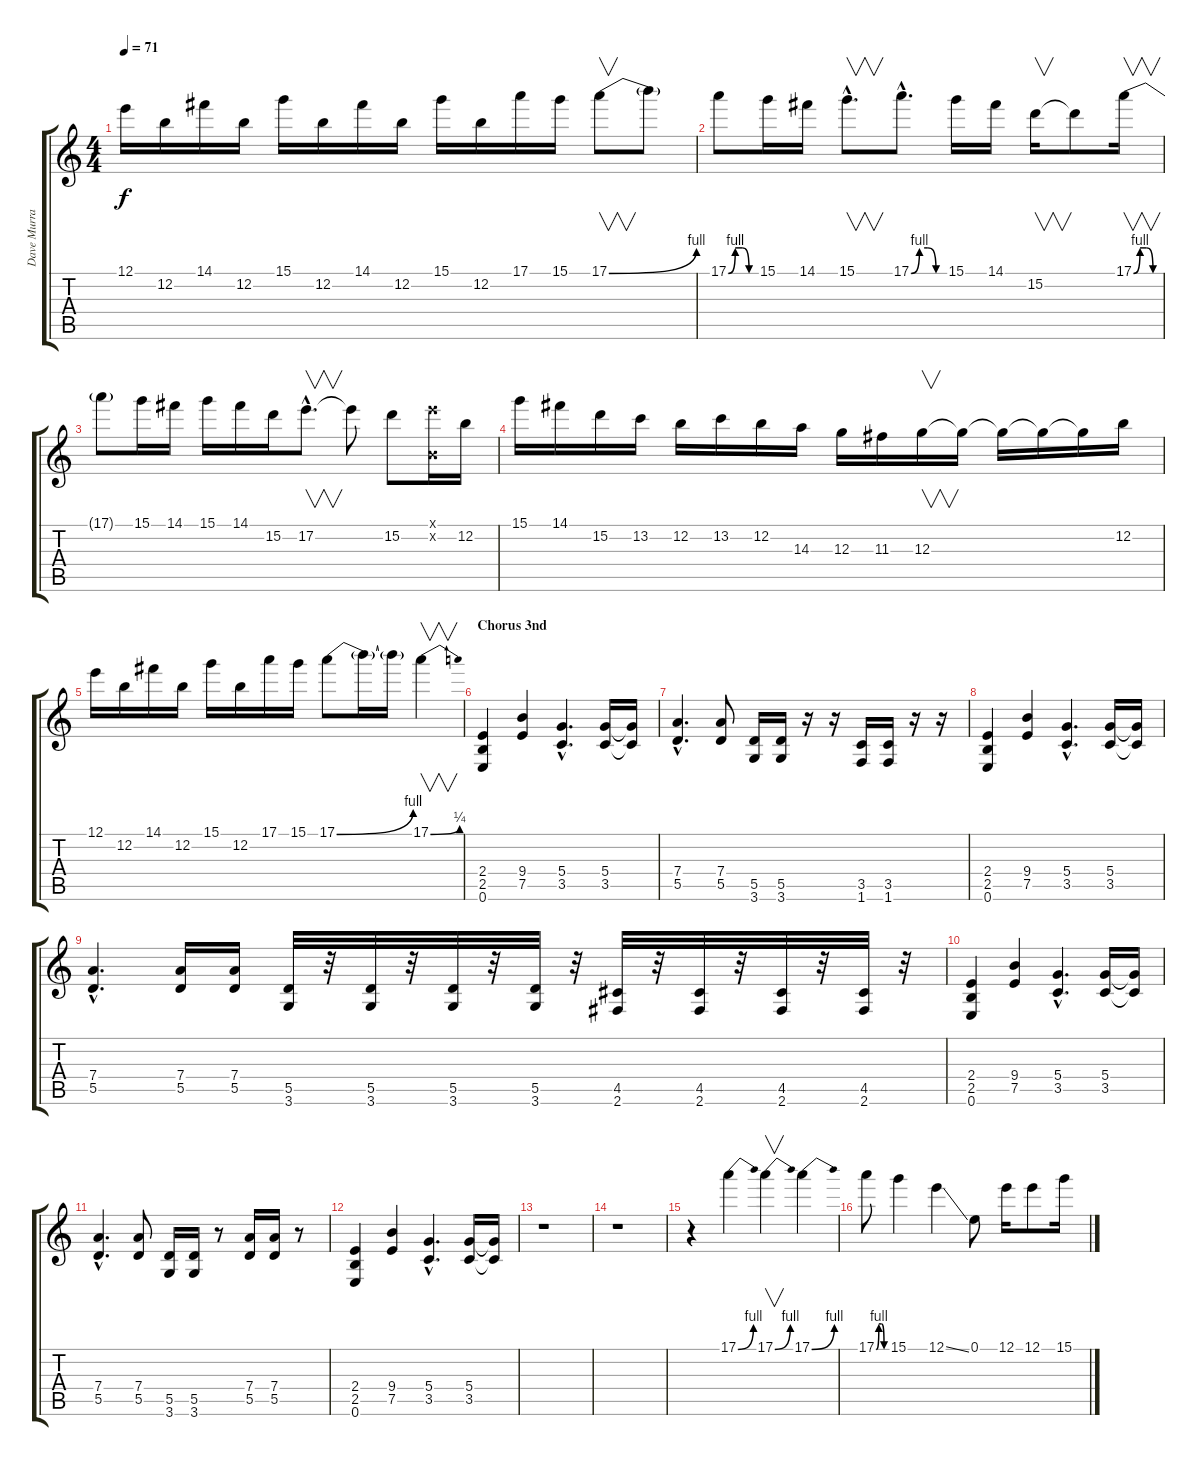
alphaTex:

\track ("Dave Murray (Riffs and Solo)" "Dave Murra") {instrument overdrivenguitar}
\staff {score tabs}
\tuning (E4 B3 G3 D3 A2 E2) {hide}
\ts (4 4)
\tempo 71
\clef g2
\ks c
12.1.16{dy f} 12.2.16 14.1.16 12.2.16 15.1.16 12.2.16 14.1.16 12.2.16 15.1.16 12.2.16 17.1.16 15.1.16 17.1{be (bend 0 0 60 4)}.8{v} 17.1{t}.8 |
17.1{be (custom 0 0 15 4 30 4 45 0 60 0)}.8 15.1.16 14.1.16 15.1{hac}.8{v d} 17.1{be (custom 0 0 15 4 30 4 45 0 60 0) hac}.8{d} 15.1.16 14.1.16 15.2.16{v} 15.2{t}.8 17.1{be (custom 0 0 15 4 30 4 45 0 60 0)}.16{v} |
17.1{t}.8 15.1.16 14.1.16 15.1.16 14.1.16 15.2.16 17.2{hac}.8{v d} 17.2{t}.8 15.2.8 (12.1{x} 0.2{x}).16 12.2.16 |
15.1.16 14.1.16 15.2.16 13.2.16 12.2.16 13.2.16 12.2.16 14.3.16 12.3.16 11.3.16 12.3.16{v} 12.3{t}.16 12.3{t}.16 12.3{t}.16 12.3{t}.16 12.2.16 |
12.1.16 12.2.16 14.1.16 12.2.16 15.1.16 12.2.16 17.1.16 15.1.16 17.1{be (bend 0 0 60 4)}.8 17.1{t}.16 17.1{t}.16 17.1{be (bend 0 0 60 1)}.4{v} |
\section ("" "Chorus 3nd")
(2.4 2.5 0.6).4{volume 14} (9.4 7.5).4 (5.4{hac} 3.5{hac}).4{d} (5.4 3.5).16 (5.4{t} 3.5{t}).16 |
(7.4{hac} 5.5{hac}).4{d} (7.4 5.5).8 (5.5 3.6).16 (5.5 3.6).16 r.16 r.16 (3.5 1.6).16 (3.5 1.6).16 r.16 r.16 |
(2.4 2.5 0.6).4 (9.4 7.5).4 (5.4{hac} 3.5{hac}).4{d} (5.4 3.5).16 (5.4{t} 3.5{t}).16 |
(7.4{hac} 5.5{hac}).4{d} (7.4 5.5).16 (7.4 5.5).16 (5.5 3.6).32 r.32 (5.5 3.6).32 r.32 (5.5 3.6).32 r.32 (5.5 3.6).32 r.32 (4.5 2.6).32 r.32 (4.5 2.6).32 r.32 (4.5 2.6).32 r.32 (4.5 2.6).32 r.32 |
(2.4 2.5 0.6).4 (9.4 7.5).4 (5.4{hac} 3.5{hac}).4{d} (5.4 3.5).16 (5.4{t} 3.5{t}).16 |
(7.4{hac} 5.5{hac}).4{d} (7.4 5.5).8 (5.5 3.6).16 (5.5 3.6).16 r.8 (7.4 5.5).16 (7.4 5.5).16 r.8 |
(2.4 2.5 0.6).4 (9.4 7.5).4 (5.4{hac} 3.5{hac}).4{d} (5.4 3.5).16 (5.4{t} 3.5{t}).16 |
r.1 |
r.1 |
r.4 17.1{be (bend 0 0 60 4)}.4 17.1{be (bend 0 0 60 4)}.4{v} 17.1{be (bend 0 0 60 4)}.4 |
17.1{be (custom 0 0 15 4 30 4 45 0 60 0)}.8 15.1.4 12.1{ss}.4 0.1.8{volume 0} 12.1.16{volume 10} 12.1.8 15.1.16
